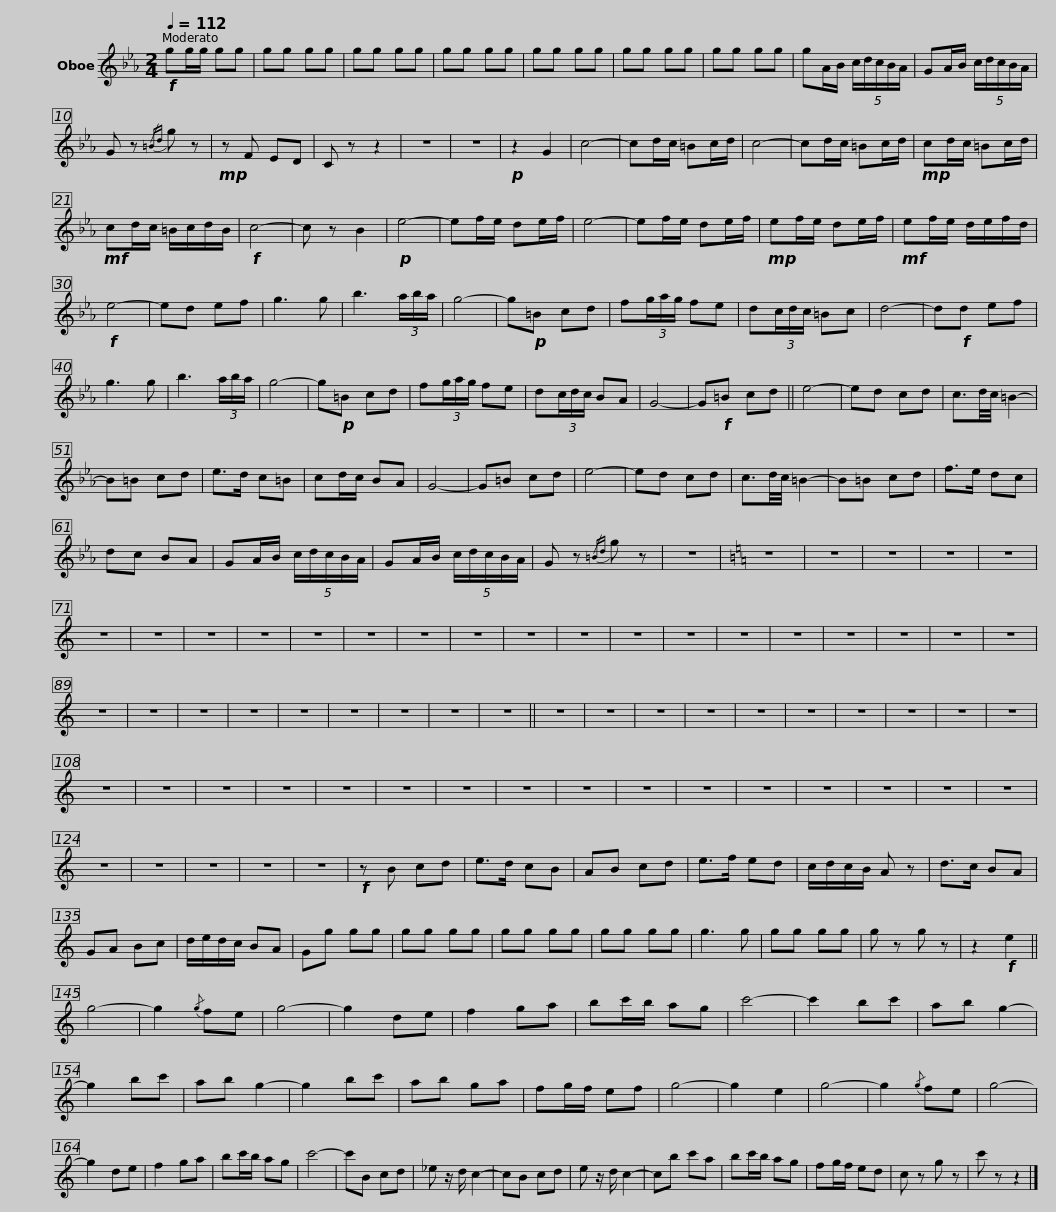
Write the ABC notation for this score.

X:1
L:1/8
Q:1/4=112
M:2/4
I:linebreak $
K:Eb
V:1 treble
V:1
!f! gg/g/ gg | gg gg | gg gg | gg gg | gg gg | %5
 gg gg | gg gg | gA/B/ (5:4:5c/d/c/B/A/ | GA/B/ (5:4:5c/d/c/B/A/ | G z{/=Bd} g z | %10
!mp! z F ED | C z z2 | z4 | z4 |!p! z2 G2 | %15
 c4- | cd/c/ =Bc/d/ | c4- | cd/c/ =Bc/d/ |!mp! cd/c/ =Bc/d/ | %20
!mf! cd/c/ =B/c/d/B/ |!f! c4- | c z B2 |!p! e4- | ef/e/ de/f/ | %25
 e4- | ef/e/ de/f/ |!mp! ef/e/ de/f/ |!mf! ef/e/ d/e/f/d/ |!f! e4- | %30
 ed ef | g3 g | b3 (3a/b/a/ | g4- | g!p!=B cd | %35
 f(3g/a/g/ fe | d(3c/d/c/ =Bc | d4- | d!f!d ef | g3 g | %40
 b3 (3a/b/a/ | g4- | g!p!=B cd | f(3g/a/g/ fe | d(3c/d/c/ BA | %45
 G4- | G!f!=B cd || e4- | ed cd | c3/2d/4c/4 =B2- | %50
 B=B cd | e>d c=B |$ cd/c/ BA | G4- | G=B cd | %55
 e4- | ed cd | c3/2d/4c/4 =B2- | B=B cd | f>e dc | %60
 dc BA | GA/B/ (5:4:5c/d/c/B/A/ | GA/B/ (5:4:5c/d/c/B/A/ | G z{/=Bd} g z | z4 | %65
[K:C] z4 | z4 | z4 | z4 | z4 | %70
 z4 | z4 | z4 | z4 | z4 | %75
 z4 | z4 | z4 | z4 | z4 | %80
 z4 | z4 | z4 | z4 | z4 | %85
 z4 | z4 | z4 | z4 | z4 | %90
 z4 | z4 | z4 | z4 | z4 | %95
 z4 | z4 || z4 | z4 | z4 | %100
 z4 | z4 | z4 | z4 | z4 | %105
 z4 | z4 | z4 | z4 | z4 | %110
 z4 | z4 | z4 | z4 | z4 | %115
 z4 | z4 | z4 | z4 | z4 | %120
 z4 | z4 | z4 | z4 | z4 | %125
 z4 | z4 | z4 |!f! z B cd | e>d cB | %130
 AB cd | e>f ed | c/d/c/B/ A z | d>c BA | GA Bc | %135
 d/e/d/c/ BA | Gg gg | gg gg | gg gg |$ gg gg | %140
 g3 g | gg gg | g z g z | z2!f! e2 || g4- | %145
 g2{/g} fe | g4- | g2 de | f2 ga | bc'/b/ ag | %150
 c'4- | c'2 bc' | ab g2- | g2 bc' | ab g2- | %155
 g2 bc' | ab ga | fg/f/ ef | g4- | g2 e2 | %160
 g4- | g2{/g} fe | g4- | g2 de | f2 ga | %165
 bc'/b/ ag | c'4- | c'B cd | _e z/ d/ c2- | cB cd | %170
 e z/ d/ c2- | cb c'a | bc'/b/ ag | fg/f/ ed | c z g z | %175
 c' z z2 |] %176
